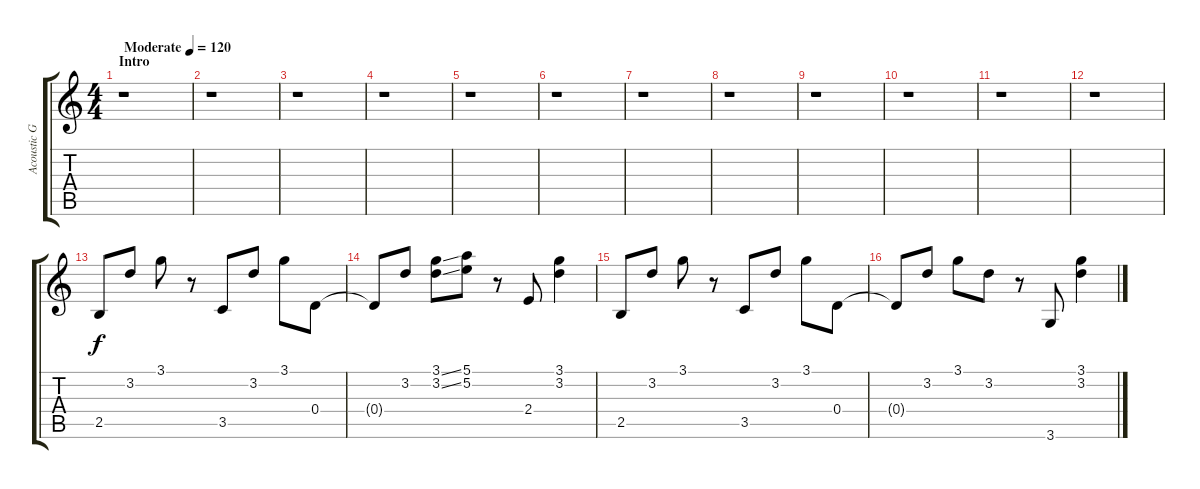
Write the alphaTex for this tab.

\track ("Acoustic Guitar (R)" "Acoustic G") {instrument acousticguitarsteel}
\staff {score tabs}
\tuning (E4 B3 G3 D3 A2 E2) {hide}
\ts (4 4)
\section ("" "Intro")
\tempo (120 "Moderate")
\clef g2
\ks c
r.1{dy f instrument acousticguitarsteel} |
r.1 |
r.1 |
r.1 |
r.1 |
r.1 |
r.1 |
r.1 |
r.1 |
r.1 |
r.1 |
r.1 |
2.5.8 3.2.8 3.1.8 r.8 3.5.8 3.2.8 3.1.8 0.4.8 |
0.4{t}.8 3.2.8 (3.1{ss} 3.2{ss}).8 (5.1 5.2).8 r.8 2.4.8 (3.1 3.2).4 |
2.5.8 3.2.8 3.1.8 r.8 3.5.8 3.2.8 3.1.8 0.4.8 |
0.4{t}.8 3.2.8 3.1.8 3.2.8 r.8 3.6.8 (3.1 3.2).4
